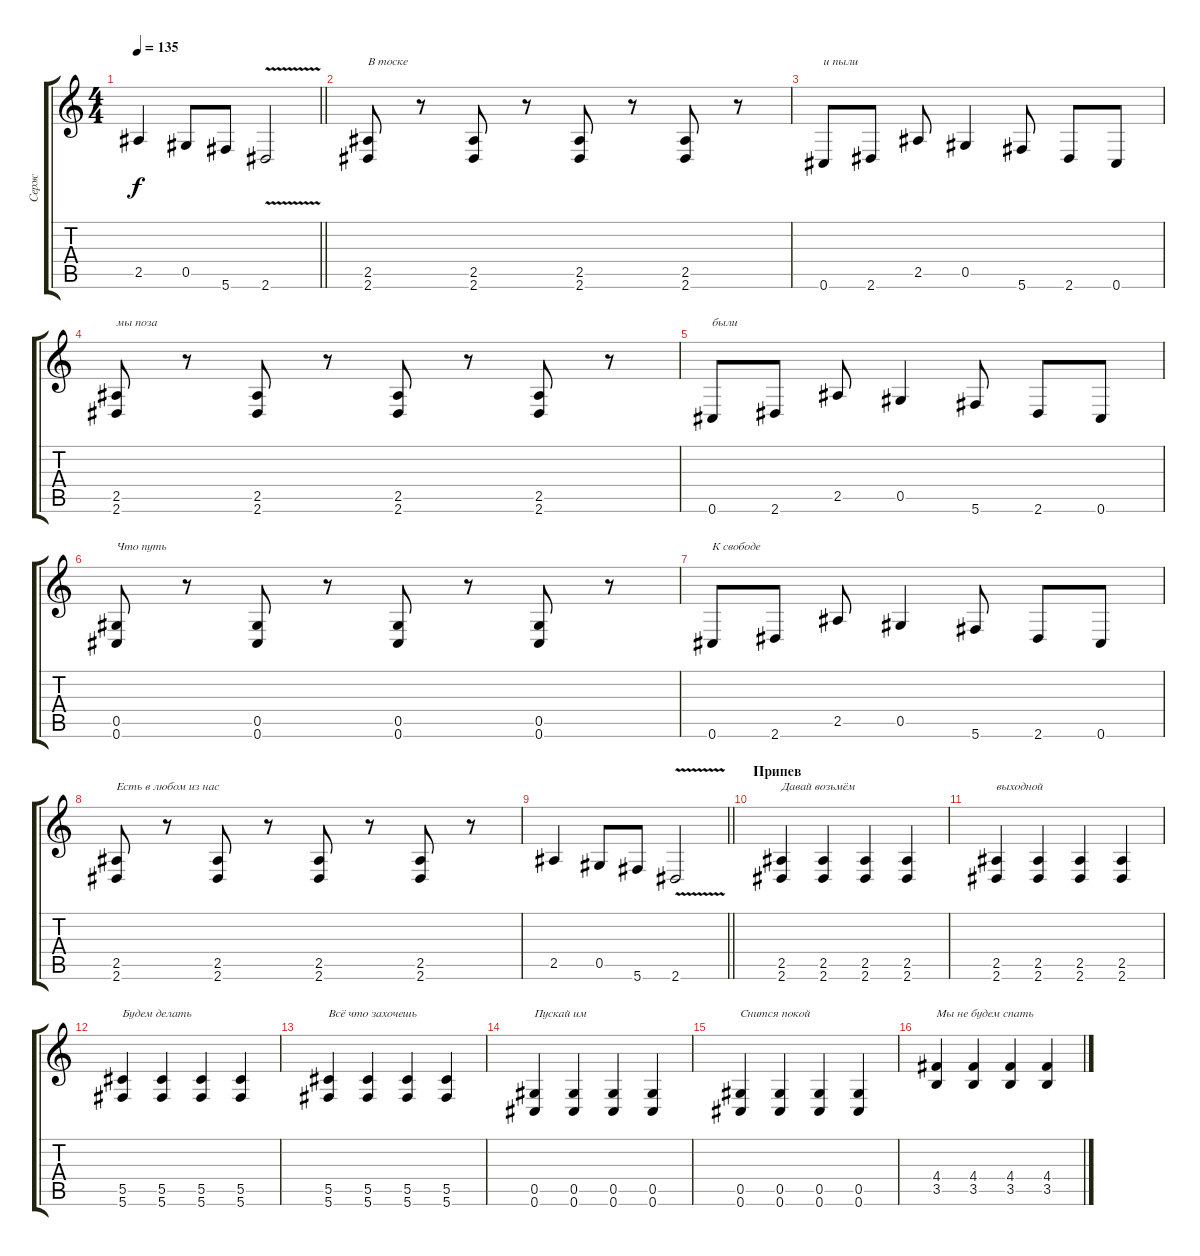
\track ("Серж" "Серж") {instrument overdrivenguitar}
\staff {score tabs}
\tuning (E4 B3 G3 D3 Ab2 Db2) {hide}
\ts (4 4)
\tempo 135
\clef g2
\barLineRight lightlight
\ks c
2.5.4{dy f} 0.5.8 5.6.8 2.6{v}.2 |
(2.5 2.6).8{txt "В тоске "} r.8 (2.5 2.6).8 r.8 (2.5 2.6).8 r.8 (2.5 2.6).8 r.8 |
0.6.8{txt "и пыли"} 2.6.8 2.5.8 0.5.4 5.6.8 2.6.8 0.6.8 |
(2.5 2.6).8{txt "мы поза"} r.8 (2.5 2.6).8 r.8 (2.5 2.6).8 r.8 (2.5 2.6).8 r.8 |
0.6.8{txt "были"} 2.6.8 2.5.8 0.5.4 5.6.8 2.6.8 0.6.8 |
(0.5 0.6).8{txt "Что путь "} r.8 (0.5 0.6).8 r.8 (0.5 0.6).8 r.8 (0.5 0.6).8 r.8 |
0.6.8{txt "К свободе"} 2.6.8 2.5.8 0.5.4 5.6.8 2.6.8 0.6.8 |
(2.5 2.6).8{txt "Есть в любом из нас"} r.8 (2.5 2.6).8 r.8 (2.5 2.6).8 r.8 (2.5 2.6).8 r.8 |
\barLineRight lightlight
2.5.4 0.5.8 5.6.8 2.6{v}.2 |
\section ("" "Припев")
(2.5 2.6).4{txt "Давай возьмём"} (2.5 2.6).4 (2.5 2.6).4 (2.5 2.6).4 |
(2.5 2.6).4{txt "выходной"} (2.5 2.6).4 (2.5 2.6).4 (2.5 2.6).4 |
(5.5 5.6).4{txt "Будем делать"} (5.5 5.6).4 (5.5 5.6).4 (5.5 5.6).4 |
(5.5 5.6).4{txt "Всё что захочешь"} (5.5 5.6).4 (5.5 5.6).4 (5.5 5.6).4 |
(0.5 0.6).4{txt "Пускай им"} (0.5 0.6).4 (0.5 0.6).4 (0.5 0.6).4 |
(0.5 0.6).4{txt "Снится покой"} (0.5 0.6).4 (0.5 0.6).4 (0.5 0.6).4 |
(4.4 3.5).4{txt "Мы не будем спать"} (4.4 3.5).4 (4.4 3.5).4 (4.4 3.5).4
